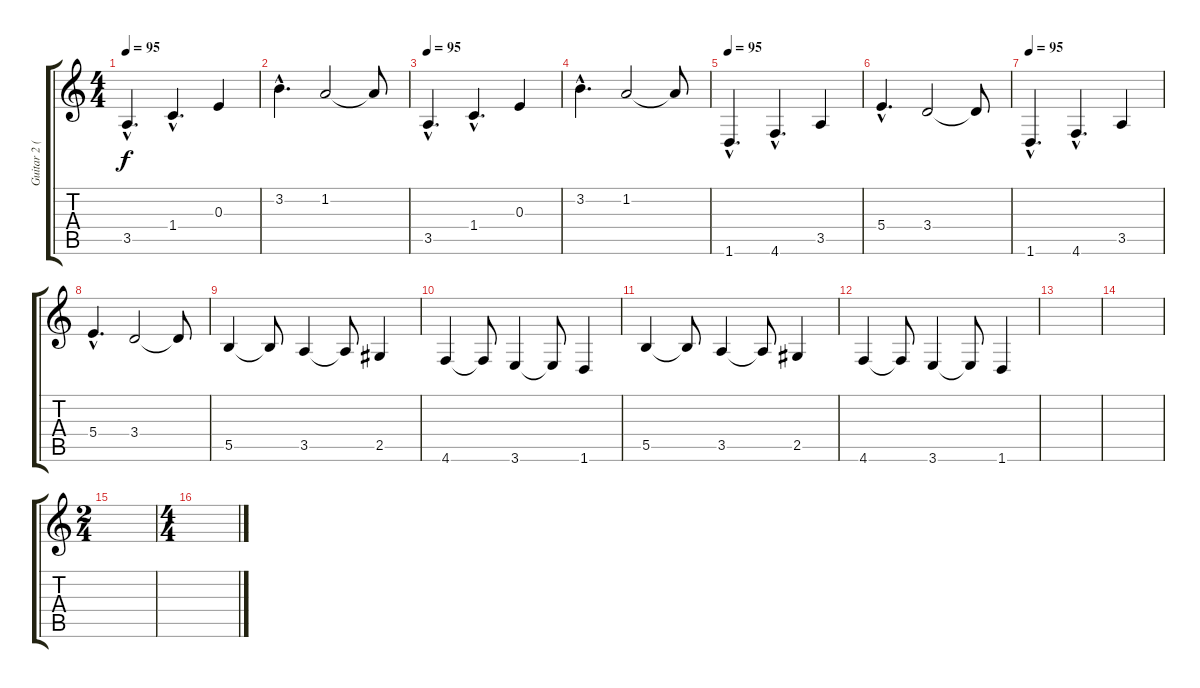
\track ("Guitar 2 (Tommy Eriksson) " "Guitar 2 (") {instrument distortionguitar}
\staff {score tabs}
\tuning (Db4 Ab3 E3 B2 Gb2 Db2) {hide}
\ts (4 4)
\tempo 95
\clef g2
\ks c
3.5{hac}.4{d dy f} 1.4{hac}.4{d} 0.3.4 |
3.2{hac}.4{d} 1.2.2 1.2{t}.8 |
\tempo 95
3.5{hac}.4{d} 1.4{hac}.4{d} 0.3.4 |
3.2{hac}.4{d} 1.2.2 1.2{t}.8 |
\tempo 95
1.6{hac}.4{d} 4.6{hac}.4{d} 3.5.4 |
5.4{hac}.4{d} 3.4.2 3.4{t}.8 |
\tempo 95
1.6{hac}.4{d} 4.6{hac}.4{d} 3.5.4 |
5.4{hac}.4{d} 3.4.2 3.4{t}.8 |
5.5.4 5.5{t}.8 3.5.4 3.5{t}.8 2.5.4 |
4.6.4 4.6{t}.8 3.6.4 3.6{t}.8 1.6.4 |
5.5.4 5.5{t}.8 3.5.4 3.5{t}.8 2.5.4 |
4.6.4 4.6{t}.8 3.6.4 3.6{t}.8 1.6.4 |
|
|
\ts (2 4)
|
\ts (4 4)
